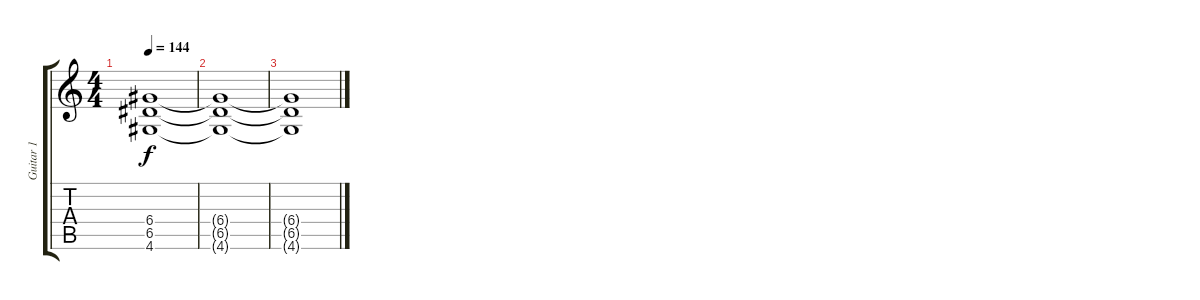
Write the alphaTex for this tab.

\track ("Guitar 1" "Guitar 1") {instrument overdrivenguitar}
\staff {score tabs}
\tuning (E4 B3 G3 D3 A2 E2) {hide}
\ts (4 4)
\tempo 144
\clef g2
\ks c
(6.4{t} 6.5{t} 4.6{t}).1{dy f} |
(6.4{t} 6.5{t} 4.6{t}).1 |
(6.4{t} 6.5{t} 4.6{t}).1
